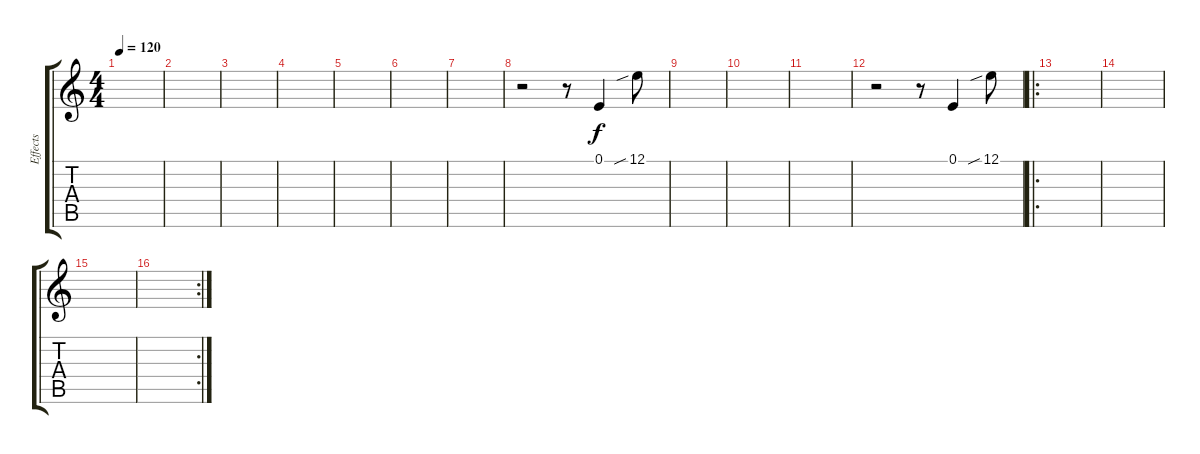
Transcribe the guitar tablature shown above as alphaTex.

\track ("Effects" "Effects") {instrument orchestrahit}
\staff {score tabs}
\tuning (E4 B3 G3 D3 A2 E2) {hide}
\ts (4 4)
\tempo 120
\clef g2
\ks c
|
|
|
|
|
|
|
r.2 r.8 0.1.4 12.1{sib}.8 |
|
|
|
r.2 r.8 0.1.4 12.1{sib}.8 |
\ro
|
|
|
\rc 2
